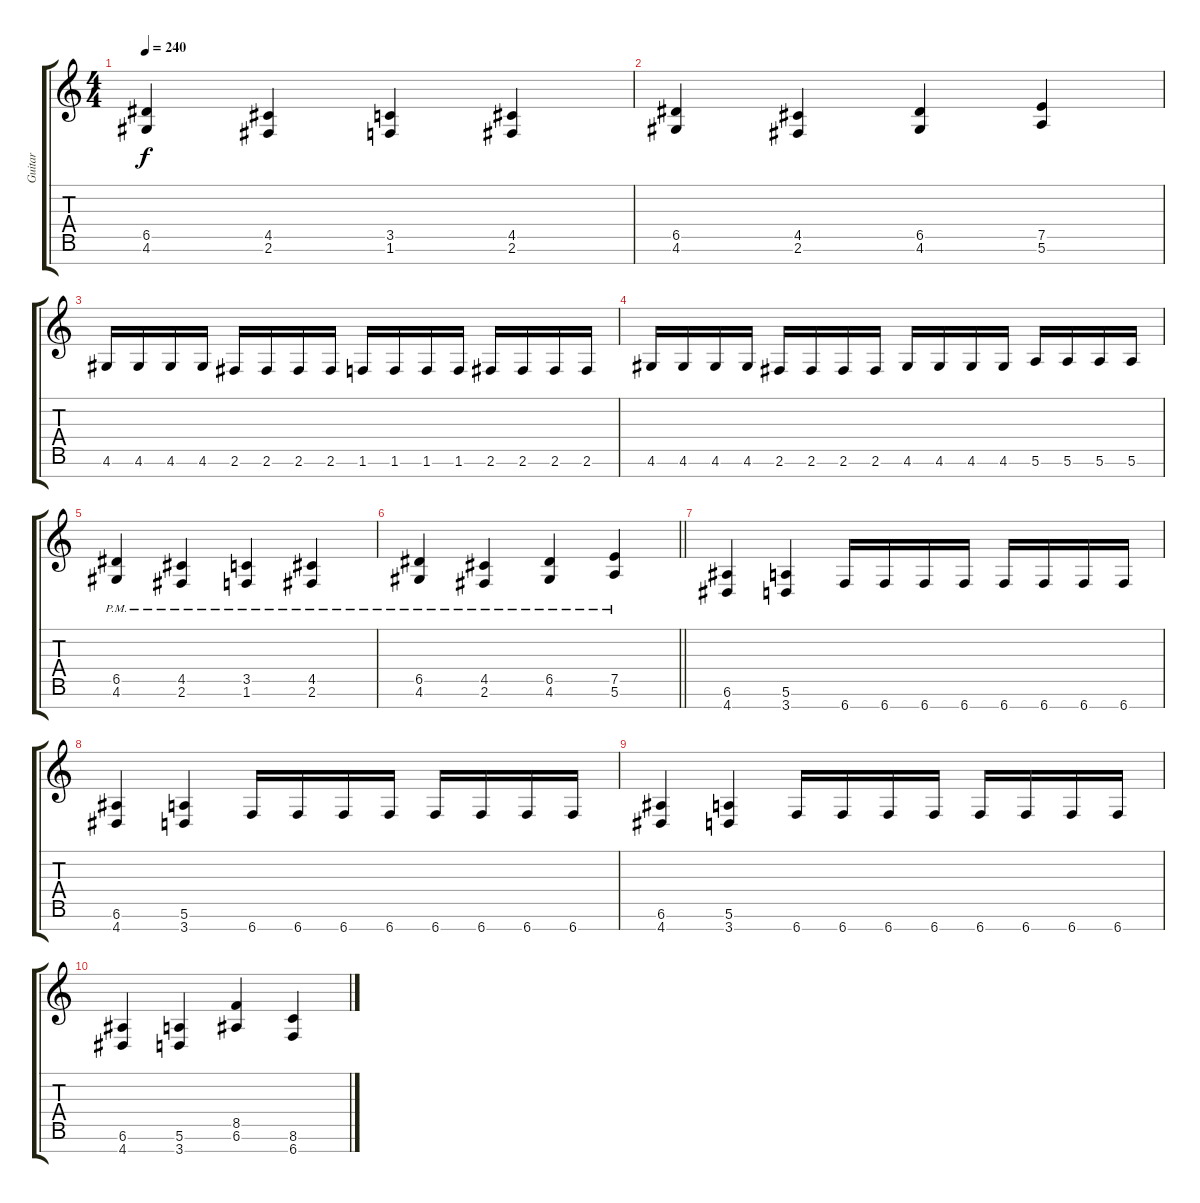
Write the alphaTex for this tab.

\track ("Guitar" "Guitar") {instrument distortionguitar}
\staff {score tabs}
\tuning (E4 B3 G3 D3 A2 E2 B1) {hide}
\ts (4 4)
\tempo 240
\clef g2
\ks c
(6.5 4.6).4{dy f} (4.5 2.6).4 (3.5 1.6).4 (4.5 2.6).4 |
(6.5 4.6).4 (4.5 2.6).4 (6.5 4.6).4 (7.5 5.6).4 |
4.6.16 4.6.16 4.6.16 4.6.16 2.6.16 2.6.16 2.6.16 2.6.16 1.6.16 1.6.16 1.6.16 1.6.16 2.6.16 2.6.16 2.6.16 2.6.16 |
4.6.16 4.6.16 4.6.16 4.6.16 2.6.16 2.6.16 2.6.16 2.6.16 4.6.16 4.6.16 4.6.16 4.6.16 5.6.16 5.6.16 5.6.16 5.6.16 |
(6.5{pm} 4.6{pm}).4 (4.5{pm} 2.6{pm}).4 (3.5{pm} 1.6{pm}).4 (4.5{pm} 2.6{pm}).4 |
\barLineRight lightlight
(6.5{pm} 4.6{pm}).4 (4.5{pm} 2.6{pm}).4 (6.5{pm} 4.6{pm}).4 (7.5{pm} 5.6{pm}).4 |
(6.6 4.7).4 (5.6 3.7).4 6.7.16 6.7.16 6.7.16 6.7.16 6.7.16 6.7.16 6.7.16 6.7.16 |
(6.6 4.7).4 (5.6 3.7).4 6.7.16 6.7.16 6.7.16 6.7.16 6.7.16 6.7.16 6.7.16 6.7.16 |
(6.6 4.7).4 (5.6 3.7).4 6.7.16 6.7.16 6.7.16 6.7.16 6.7.16 6.7.16 6.7.16 6.7.16 |
(6.6 4.7).4 (5.6 3.7).4 (8.5 6.6).4 (8.6 6.7).4
